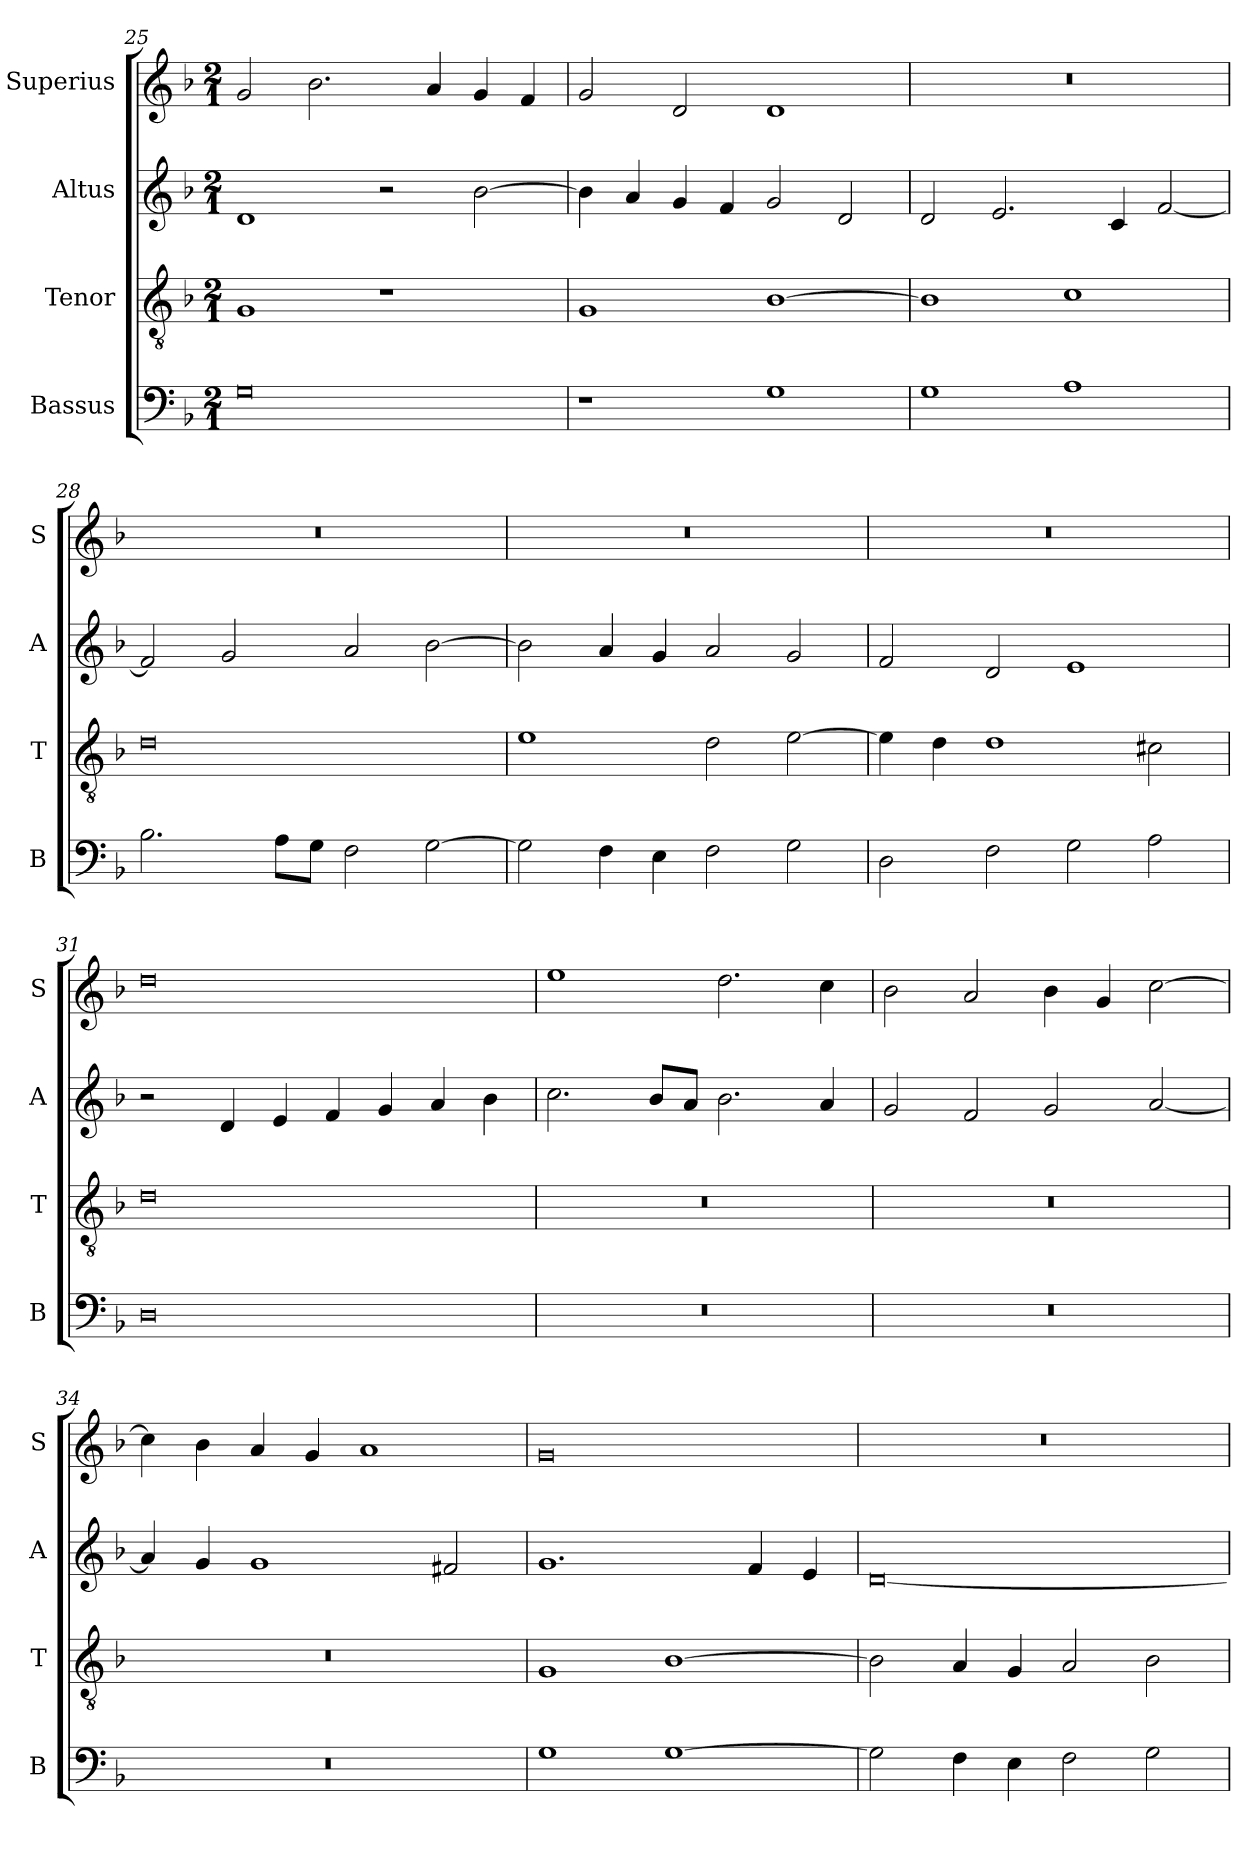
**kern	**kern	**kern	**kern
*part4	*part3	*part2	*part1
*staff4	*staff3	*staff2	*staff1
*I"Bassus	*I"Tenor	*I"Altus	*I"Superius
*I'B	*I'T	*I'A	*I'S
*clefF4	*clefGv2	*clefG2	*clefG2
*k[b-]	*k[b-]	*k[b-]	*k[b-]
*F:	*F:	*F:	*F:
*M2/1	*M2/1	*M2/1	*M2/1
=25	=25	=25	=25
0G	1G	1d	2g
.	.	.	2.b-
.	1r	2r	.
.	.	.	4a
.	.	[2b-	4g
.	.	.	4f
=26	=26	=26	=26
1r	1G	4b-]	2g
.	.	4a	.
.	.	4g	2d
.	.	4f	.
1G	[1B-	2g	1d
.	.	2d	.
=27	=27	=27	=27
1G	1B-]	2d	0r
.	.	2.e	.
1A	1c	.	.
.	.	4c	.
.	.	[2f	.
=28	=28	=28	=28
2.B-	0d	2f]	0r
.	.	2g	.
8AL	.	.	.
8GJ	.	.	.
2F	.	2a	.
[2G	.	[2b-	.
=29	=29	=29	=29
2G]	1e	2b-]	0r
4F	.	4a	.
4E	.	4g	.
2F	2d	2a	.
2G	[2e	2g	.
=30	=30	=30	=30
2D	4e]	2f	0r
.	4d	.	.
2F	1d	2d	.
2G	.	1e	.
2A	2c#X	.	.
=31	=31	=31	=31
0D	0d	2r	0dd
.	.	4d	.
.	.	4e	.
.	.	4f	.
.	.	4g	.
.	.	4a	.
.	.	4b-	.
=32	=32	=32	=32
0r	0r	2.cc	1ee
.	.	8b-L	.
.	.	8aJ	.
.	.	2.b-	2.dd
.	.	4a	4cc
=33	=33	=33	=33
0r	0r	2g	2b-
.	.	2f	2a
.	.	2g	4b-
.	.	.	4g
.	.	[2a	[2cc
=34	=34	=34	=34
0r	0r	4a]	4cc]
.	.	4g	4b-
.	.	1g	4a
.	.	.	4g
.	.	.	1a
.	.	2f#X	.
=35	=35	=35	=35
1G	1G	1.g	0g
[1G	[1B-	.	.
.	.	4f	.
.	.	4e	.
=36	=36	=36	=36
2G]	2B-]	[0d	0r
4F	4A	.	.
4E	4G	.	.
2F	2A	.	.
2G	2B-	.	.
=	=	=	=
*-	*-	*-	*-
